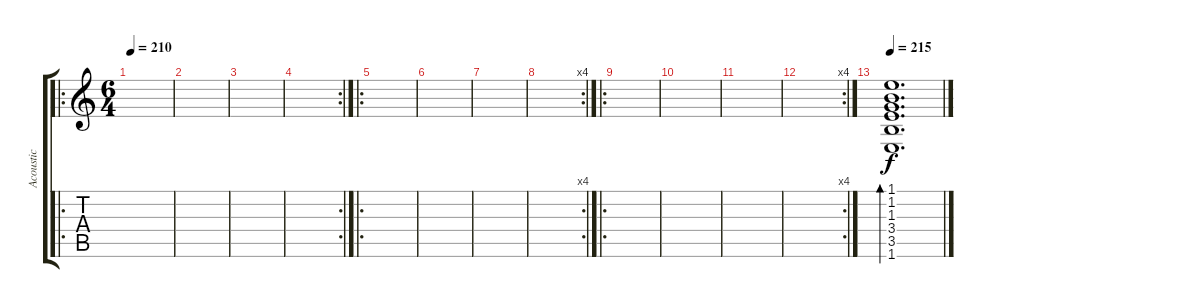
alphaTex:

\track ("Acoustic" "Acoustic") {instrument acousticguitarsteel}
\staff {score tabs}
\tuning (Eb4 Bb3 Gb3 Db3 Ab2 Eb2) {hide}
\ro
\ts (6 4)
\tempo 210
\clef g2
\ks c
|
|
|
\rc 2
|
\ro
|
|
|
\rc 4
|
\ro
|
|
|
\rc 4
|
\tempo 215
(1.1 1.2 1.3 3.4 3.5 1.6).1{d bd 480}
